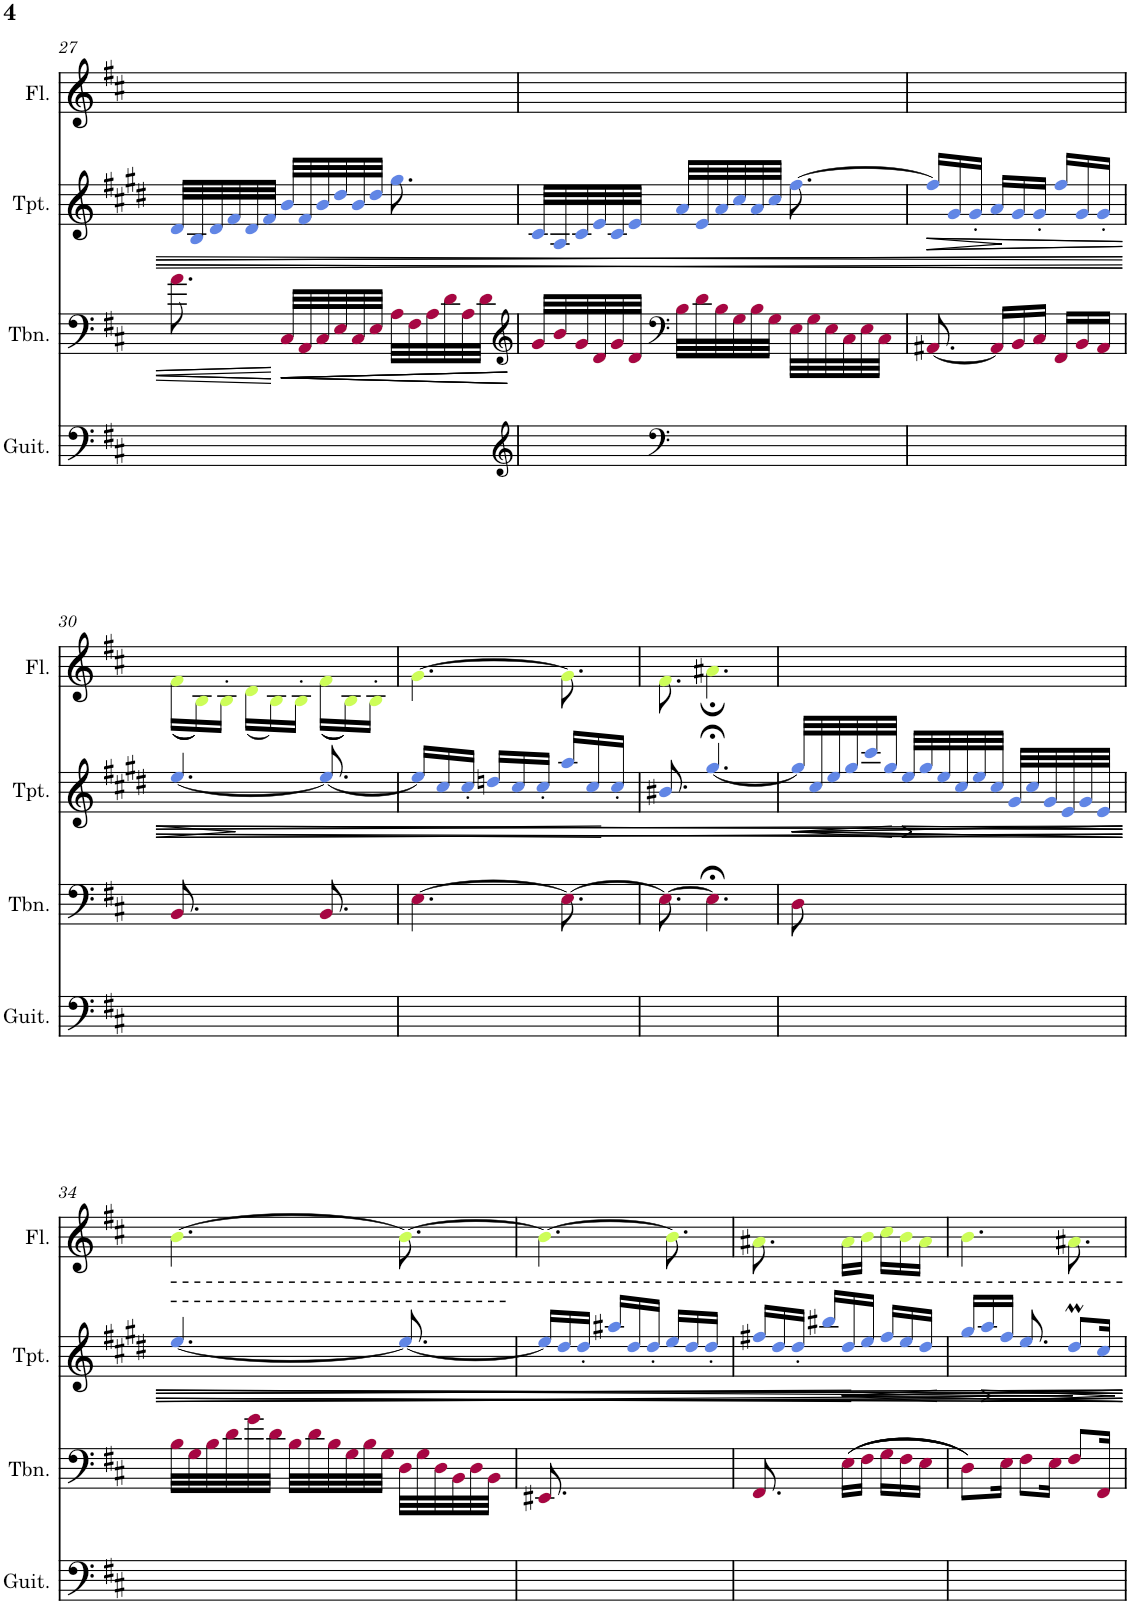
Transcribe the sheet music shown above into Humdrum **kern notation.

**kern	**kern	**dynam	**kern	**dynam	**kern
*part4	*part3	*part3	*part2	*part2	*part1
*staff4	*staff3	*staff3	*staff2	*staff2	*staff1
*I"Classical Guitar	*I"Trombone	*	*I"Trumpet	*	*I"Flute
*I'Guit.	*I'Tbn.	*	*I'Tpt.	*	*I'Fl.
!!LO:PB:g=z
*clefF4	*clefF4	*	*clefG2	*	*clefG2
*	*	*	*Trd1c2	*	*
*k[f#c#]	*k[f#c#]	*	*k[f#c#g#d#]	*	*k[f#c#]
*M9/16	*M9/16	*	*M9/16	*	*M9/16
=27	=27	=27	=27	=27	=27
2ryy	8.ai\	.	32d#j/LLL	.	2ryy
.	.	.	32Bj/	.	.
.	.	.	32d#j/	.	.
.	.	.	32f#j/	.	.
.	.	.	32d#j/	.	.
.	.	.	32f#j/JJJ	.	.
!	!	!LO:HP:b	!	!	!
.	32C#i/LLL	<	32bj/LLL	[	.
!	!	!LO:HP:b	!	!	!
.	32AAi/	<	32f#j/	.	.
.	32C#i/	.	32bj/	.	.
.	32Ei/	.	32dd#j/	.	.
.	32C#i/	.	32bj/	.	.
.	32Ei/JJJ	.	32dd#j/JJJ	.	.
.	32Ai\LLL	.	8.gg#j\	.	.
.	32F#i\	.	.	.	.
.	32Ai\	.	.	.	.
.	32di\	.	.	.	.
16ryy	32Ai\	.	.	.	16ryy
.	32di\JJJ	.	.	.	.
.	.	[ [	.	.	.
=28	=28	=28	=28	=28	=28
*clefG2	*clefG2	*	*	*	*
8.ryy	32gi/LLL	.	32c#j/LLL	.	2ryy
.	32bi/	.	32Aj/	.	.
.	32gi/	.	32c#j/	.	.
.	32di/	.	32ej/	.	.
.	32gi/	.	32c#j/	.	.
.	32di/JJJ	.	32ej/JJJ	.	.
*clefF4	*clefF4	*	*	*	*
4.ryy	32Bi\LLL	.	32aj/LLL	.	.
.	32di\	.	32ej/	.	.
.	32Bi\	.	32aj/	.	.
.	32Gi\	.	32cc#j/	.	.
.	32Bi\	.	32aj/	.	.
.	32Gi\JJJ	.	32cc#j/JJJ	.	.
.	32Ei\LLL	.	[8.ff#j\	.	.
.	32Gi\	.	.	.	.
.	32Ei\	.	.	.	.
.	32C#i\	.	.	.	.
.	32Ei\	.	.	.	16ryy
.	32C#i\JJJ	.	.	.	.
=29	=29	=29	=29	=29	=29
2ryy	[8.AA#Xi/	.	16ff#j/LL]	.	2ryy
!	!	!	!	!LO:HP:b	!
.	.	.	16g#j/	>	.
!	!	!	!	!LO:HP:b	!
.	.	.	16g#'j/JJ	>	.
.	16AA#i/LL]	.	16aj/LL	.	.
.	16BBi/	.	16g#j/	]	.
.	16C#i/JJ	.	16g#'j/JJ	.	.
.	16FF#i/LL	.	16ff#j/LL	.	.
.	16BBi/	.	16g#j/	.	.
16ryy	16AA#i/JJ	.	16g#'j/JJ	.	16ryy
!!LO:LB:g=z
=30	=30	=30	=30	=30	=30
2ryy	8.BBi/	.	[4.eej/	.	(<(<16f#Z\LL
.	.	.	.	.	16BZ\))
.	.	.	.	.	16B'Z\JJ
.	8.ryy	.	.	.	(<16dZ\LL
.	.	.	.	.	16BZ\)
.	.	.	.	.	16B'Z\JJ
.	8.BBi/	.	8.eej/_	.	(<(<16f#Z\LL
.	.	.	.	.	16BZ\))
16ryy	.	.	.	.	16B'Z\JJ
=31	=31	=31	=31	=31	=31
2ryy	[4.Ei\	.	16eej/LL]	.	[4.gZ\
.	.	.	16cc#j/	.	.
.	.	.	16cc#'j/JJ	.	.
.	.	.	16ddnj/LL	.	.
.	.	.	16cc#j/	.	.
.	.	.	16cc#'j/JJ	.	.
.	8.Ei\_	.	16aaj/LL	.	8.gZ\]
.	.	.	16cc#j/	.	.
16ryy	.	.	16cc#'j/JJ	.	.
=32	=32	=32	=32	=32	=32
2ryy	8.Ei\_	.	8.b#Xj/	.	8.f#Z\
.	4.E;<i\]	.	[4.gg#;<j/	.	4.a#X;Z\
16ryy	.	.	.	.	.
=33	=33	=33	=33	=33	=33
2ryy	8Di\	.	32gg#j/LLL]	.	2ryy
!	!	!	!	!LO:HP:b	!
.	.	.	32cc#j/	<	.
!	!	!	!	!LO:HP:b	!
.	.	.	32eej/	<	.
.	.	.	32gg#j/	.	.
.	4..ryy	.	32ccc#j/	.	.
.	.	.	32gg#j/JJJ	.	.
.	.	.	32eej/LLL	[	.
.	.	.	32gg#j/	.	.
.	.	.	32eej/	.	.
.	.	.	32cc#j/	.	.
.	.	.	32eej/	.	.
.	.	.	32cc#j/JJJ	.	.
.	.	.	32g#j/LLL	.	.
.	.	.	32cc#j/	.	.
.	.	.	32g#j/	.	.
.	.	.	32ej/	.	.
16ryy	.	.	32g#j/	.	16ryy
.	.	.	32ej/JJJ	.	.
!!LO:LB:g=z
=34	=34	=34	=34	=34	=34
2ryy	32Bi\LLL	.	[4.eej/	.	[4.bZ\
.	32Gi\	.	.	.	.
.	32Bi\	.	.	.	.
.	32di\	.	.	.	.
.	32gi\	.	.	.	.
.	32di\JJJ	.	.	.	.
.	32Bi\LLL	.	.	.	.
.	32di\	.	.	.	.
.	32Bi\	.	.	.	.
.	32Gi\	.	.	.	.
.	32Bi\	.	.	.	.
.	32Gi\JJJ	.	.	.	.
.	32Di\LLL	.	8.eej/_	.	8.bZ\_
.	32Gi\	.	.	.	.
.	32Di\	.	.	.	.
.	32BBi\	.	.	.	.
16ryy	32Di\	.	.	.	.
.	32BBi\JJJ	.	.	.	.
=35	=35	=35	=35	=35	=35
2ryy	8.EE#Xi/	.	16eej/LL]	.	4.bZ\_
.	.	.	16dd#j/	.	.
.	.	.	16dd#'j/JJ	.	.
.	4.ryy	.	16aa#Xj/LL	.	.
.	.	.	16dd#j/	.	.
.	.	.	16dd#'j/JJ	.	.
.	.	.	16eej/LL	.	8.bZ\]
.	.	.	16dd#j/	.	.
16ryy	.	.	16dd#'j/JJ	.	.
=36	=36	=36	=36	=36	=36
2ryy	8.FF#i/	.	16ff#Xj/LL	.	8.a#XZ\
.	.	.	16dd#j/	.	.
.	.	.	16dd#'j/JJ	.	.
.	16ryy	.	16bb#Xj/LL	.	16ryy
!	!	!	!	!LO:HP:b	!
.	(>(>16Ei\LL	.	16dd#j/	<	16a#Z\LL
.	16F#i\JJ	.	16eej/JJ	[	16bZ\JJ
!	!	!	!	!LO:HP:b	!
.	16Gi\LL	.	16ff#j/LL	<	16cc#Z\LL
.	16F#i\	.	16eej/	.	16bZ\
16ryy	16Ei\JJ	.	16dd#j/JJ	.	16a#Z\JJ
.	.	.	.	[	.
=37	=37	=37	=37	=37	=37
2ryy	8Di\L))	.	16gg#j/LL	.	4.bZ\
!	!	!	!	!LO:HP:b	!
.	.	.	16aaj/	>	.
.	16Ei\Jk	.	16ff#j/JJ	.	.
!	!	!	!	!LO:HP:n=1:b	!
.	8F#i\L	.	8.eej/	] >	.
.	16Ei\Jk	.	.	.	.
.	8F#i/L	.	8dd#>j/L	.	8.a#XZ\
16ryy	16FF#i/Jk	.	16cc#j/Jk	]	.
.	.	.	.	]	.
=	=	=	=	=	=
*-	*-	*-	*-	*-	*-
